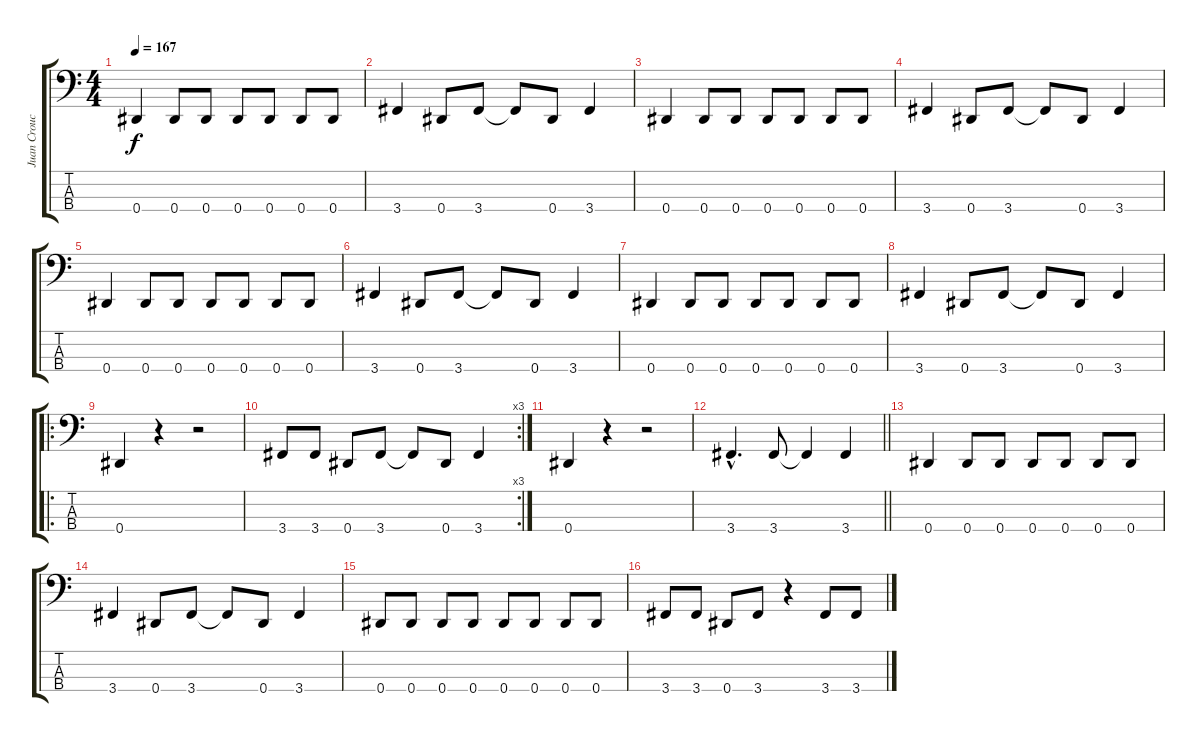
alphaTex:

\track ("Juan Croucier" "Juan Crouc") {instrument electricbassfinger}
\staff {score tabs}
\tuning (Gb2 Db2 Ab1 Eb1) {hide}
\ts (4 4)
\tempo 167
\clef f4
\ks c
0.4.4{dy f} 0.4.8 0.4.8 0.4.8 0.4.8 0.4.8 0.4.8 |
3.4.4 0.4.8 3.4.8 3.4{t}.8 0.4.8 3.4.4 |
0.4.4 0.4.8 0.4.8 0.4.8 0.4.8 0.4.8 0.4.8 |
3.4.4 0.4.8 3.4.8 3.4{t}.8 0.4.8 3.4.4 |
0.4.4 0.4.8 0.4.8 0.4.8 0.4.8 0.4.8 0.4.8 |
3.4.4 0.4.8 3.4.8 3.4{t}.8 0.4.8 3.4.4 |
0.4.4 0.4.8 0.4.8 0.4.8 0.4.8 0.4.8 0.4.8 |
3.4.4 0.4.8 3.4.8 3.4{t}.8 0.4.8 3.4.4 |
\ro
0.4.4 r.4 r.2 |
\rc 3
3.4.8 3.4.8 0.4.8 3.4.8 3.4{t}.8 0.4.8 3.4.4 |
0.4.4 r.4 r.2 |
\barLineRight lightlight
3.4{hac}.4{d} 3.4.8 3.4{t}.4 3.4.4 |
0.4.4 0.4.8 0.4.8 0.4.8 0.4.8 0.4.8 0.4.8 |
3.4.4 0.4.8 3.4.8 3.4{t}.8 0.4.8 3.4.4 |
0.4.8 0.4.8 0.4.8 0.4.8 0.4.8 0.4.8 0.4.8 0.4.8 |
3.4.8 3.4.8 0.4.8 3.4.8 r.4 3.4.8 3.4.8
